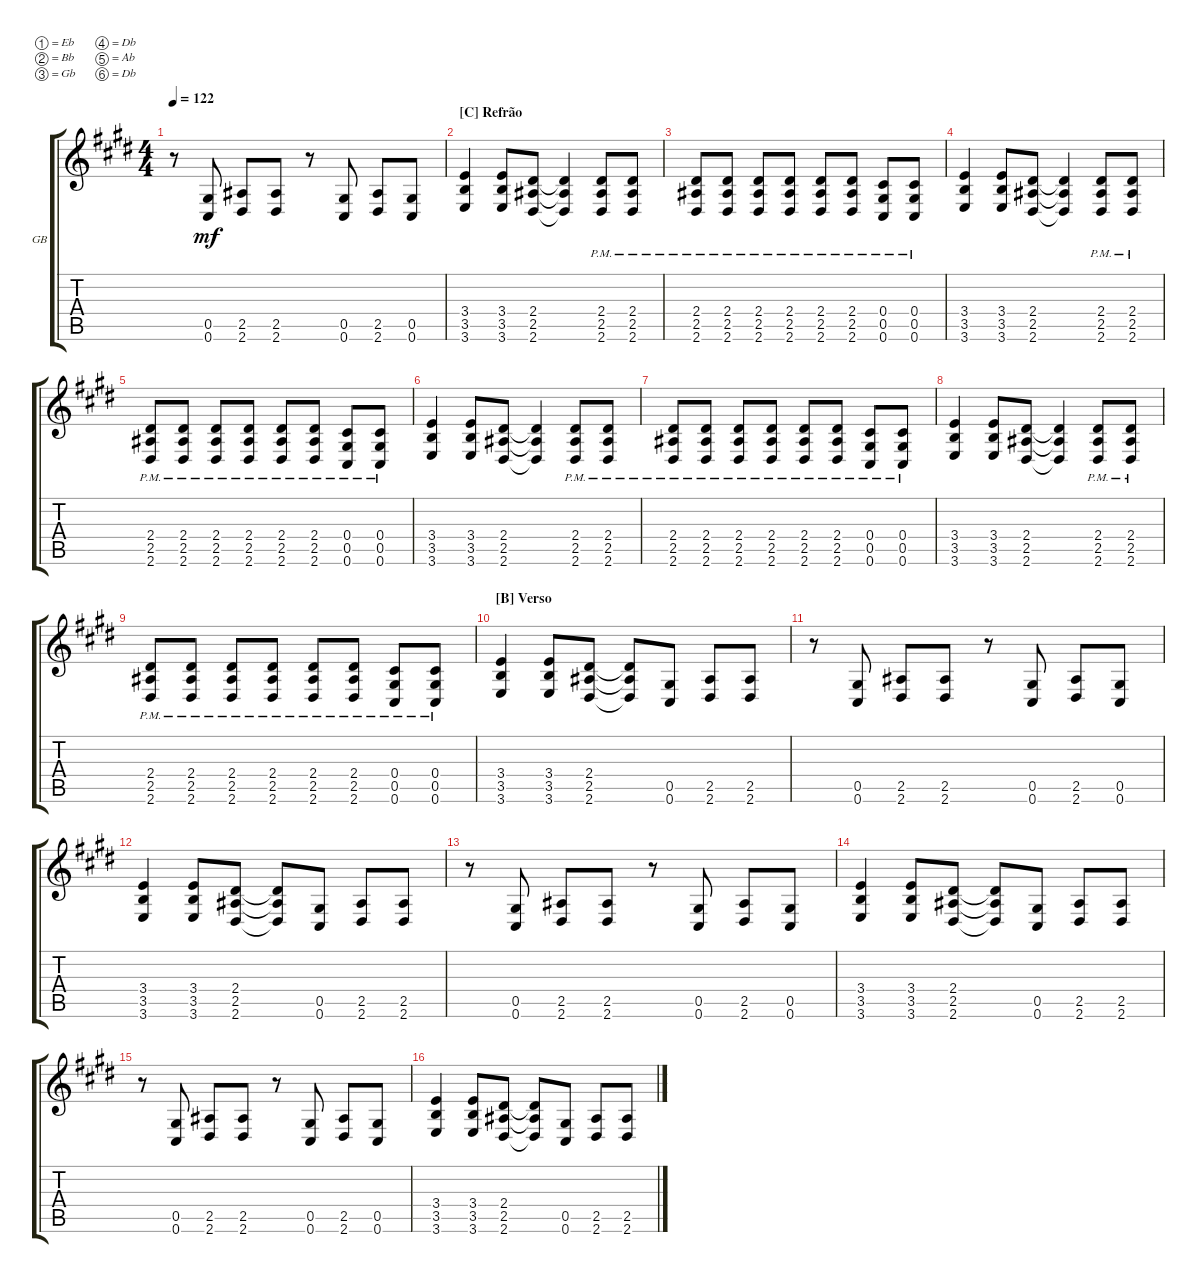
\defaultSystemsLayout 4
\bracketExtendMode groupsimilarinstruments
\firstSystemTrackNameOrientation horizontal
\otherSystemsTrackNameOrientation horizontal
\track ("Guitarra Base" "GB") {multiBarRest instrument overdrivenguitar}
\staff {score tabs}
\tuning (Eb4 Bb3 Gb3 Db3 Ab2 Db2)
\ts (4 4)
\tempo 122
\clef g2
\ks e
r.8{dy mf} (0.6 0.5).8 (2.5 2.6).8 (2.5 2.6).8 r.8 (0.6 0.5).8 (2.5 2.6).8 (0.5 0.6).8 |
\section ("C" "Refrão")
(3.6 3.5 3.4).4 (3.4 3.5 3.6).8 (2.6 2.5 2.4).8 (2.4{t} 2.5{t} 2.6{t}).4 (2.6{pm} 2.5{pm} 2.4{pm}).8 (2.4{pm} 2.5{pm} 2.6{pm}).8 |
(2.6{pm} 2.5{pm} 2.4{pm}).8 (2.4{pm} 2.5{pm} 2.6{pm}).8 (2.6{pm} 2.5{pm} 2.4{pm}).8 (2.4{pm} 2.5{pm} 2.6{pm}).8 (2.6{pm} 2.5{pm} 2.4{pm}).8 (2.4{pm} 2.5{pm} 2.6{pm}).8 (0.6{pm} 0.5{pm} 0.4{pm}).8 (0.4{pm} 0.5{pm} 0.6{pm}).8 |
(3.6 3.5 3.4).4 (3.4 3.5 3.6).8 (2.6 2.5 2.4).8 (2.4{t} 2.5{t} 2.6{t}).4 (2.6{pm} 2.5{pm} 2.4{pm}).8 (2.4{pm} 2.5{pm} 2.6{pm}).8 |
(2.6{pm} 2.5{pm} 2.4{pm}).8 (2.4{pm} 2.5{pm} 2.6{pm}).8 (2.6{pm} 2.5{pm} 2.4{pm}).8 (2.4{pm} 2.5{pm} 2.6{pm}).8 (2.6{pm} 2.5{pm} 2.4{pm}).8 (2.4{pm} 2.5{pm} 2.6{pm}).8 (0.6{pm} 0.5{pm} 0.4{pm}).8 (0.4{pm} 0.5{pm} 0.6{pm}).8 |
(3.6 3.5 3.4).4 (3.4 3.5 3.6).8 (2.6 2.5 2.4).8 (2.4{t} 2.5{t} 2.6{t}).4 (2.6{pm} 2.5{pm} 2.4{pm}).8 (2.4{pm} 2.5{pm} 2.6{pm}).8 |
(2.6{pm} 2.5{pm} 2.4{pm}).8 (2.4{pm} 2.5{pm} 2.6{pm}).8 (2.6{pm} 2.5{pm} 2.4{pm}).8 (2.4{pm} 2.5{pm} 2.6{pm}).8 (2.6{pm} 2.5{pm} 2.4{pm}).8 (2.4{pm} 2.5{pm} 2.6{pm}).8 (0.6{pm} 0.5{pm} 0.4{pm}).8 (0.4{pm} 0.5{pm} 0.6{pm}).8 |
(3.6 3.5 3.4).4 (3.4 3.5 3.6).8 (2.6 2.5 2.4).8 (2.4{t} 2.5{t} 2.6{t}).4 (2.6{pm} 2.5{pm} 2.4{pm}).8 (2.4{pm} 2.5{pm} 2.6{pm}).8 |
(2.6{pm} 2.5{pm} 2.4{pm}).8 (2.4{pm} 2.5{pm} 2.6{pm}).8 (2.6{pm} 2.5{pm} 2.4{pm}).8 (2.4{pm} 2.5{pm} 2.6{pm}).8 (2.6{pm} 2.5{pm} 2.4{pm}).8 (2.4{pm} 2.5{pm} 2.6{pm}).8 (0.6{pm} 0.5{pm} 0.4{pm}).8 (0.4{pm} 0.5{pm} 0.6{pm}).8 |
\section ("B" "Verso")
(3.6 3.5 3.4).4 (3.4 3.5 3.6).8 (2.6 2.5 2.4).8 (2.4{t} 2.5{t} 2.6{t}).8 (0.6 0.5).8 (2.5 2.6).8 (2.5 2.6).8 |
r.8 (0.6 0.5).8 (2.5 2.6).8 (2.5 2.6).8 r.8 (0.6 0.5).8 (2.5 2.6).8 (0.5 0.6).8 |
(3.6 3.5 3.4).4 (3.4 3.5 3.6).8 (2.6 2.5 2.4).8 (2.4{t} 2.5{t} 2.6{t}).8 (0.6 0.5).8 (2.5 2.6).8 (2.5 2.6).8 |
r.8 (0.6 0.5).8 (2.5 2.6).8 (2.5 2.6).8 r.8 (0.6 0.5).8 (2.5 2.6).8 (0.5 0.6).8 |
(3.6 3.5 3.4).4 (3.4 3.5 3.6).8 (2.6 2.5 2.4).8 (2.4{t} 2.5{t} 2.6{t}).8 (0.6 0.5).8 (2.5 2.6).8 (2.5 2.6).8 |
r.8 (0.6 0.5).8 (2.5 2.6).8 (2.5 2.6).8 r.8 (0.6 0.5).8 (2.5 2.6).8 (0.5 0.6).8 |
(3.6 3.5 3.4).4 (3.4 3.5 3.6).8 (2.6 2.5 2.4).8 (2.4{t} 2.5{t} 2.6{t}).8 (0.6 0.5).8 (2.5 2.6).8 (2.5 2.6).8
